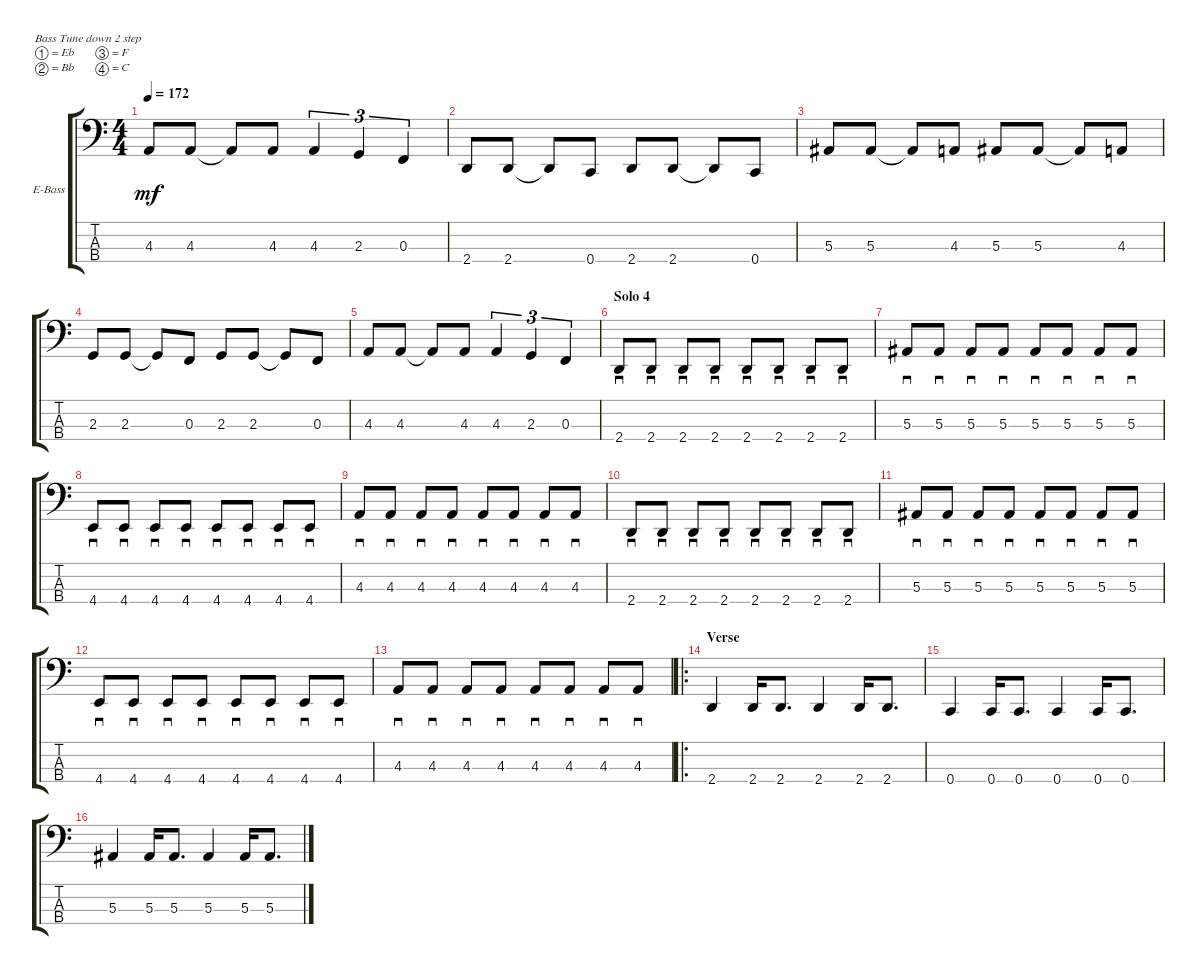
\bracketExtendMode groupsimilarinstruments
\firstSystemTrackNameOrientation horizontal
\otherSystemsTrackNameOrientation horizontal
\track ("Bass" "E-Bass") {instrument distortionguitar}
\staff {score tabs}
\tuning (Eb2 Bb1 F1 C1)
\ts (4 4)
\tempo 172
\clef f4
\ks c
4.3.8{dy mf} 4.3.8 4.3{t}.8 4.3.8 4.3.4{tu (3 2)} 2.3.4{tu (3 2)} 0.3.4{tu (3 2)} |
2.4.8 2.4.8 2.4{t}.8 0.4.8 2.4.8 2.4.8 2.4{t}.8 0.4.8 |
5.3{acc #}.8 5.3{acc #}.8 5.3{t acc #}.8 4.3.8 5.3{acc #}.8 5.3{acc #}.8 5.3{t acc #}.8 4.3.8 |
2.3.8 2.3.8 2.3{t}.8 0.3.8 2.3.8 2.3.8 2.3{t}.8 0.3.8 |
4.3.8 4.3.8 4.3{t}.8 4.3.8 4.3.4{tu (3 2)} 2.3.4{tu (3 2)} 0.3.4{tu (3 2)} |
\section ("" "Solo 4")
2.4.8{sd} 2.4.8{sd} 2.4.8{sd} 2.4.8{sd} 2.4.8{sd} 2.4.8{sd} 2.4.8{sd} 2.4.8{sd} |
5.3{acc #}.8{sd} 5.3{acc #}.8{sd} 5.3{acc #}.8{sd} 5.3{acc #}.8{sd} 5.3{acc #}.8{sd} 5.3{acc #}.8{sd} 5.3{acc #}.8{sd} 5.3{acc #}.8{sd} |
4.4.8{sd} 4.4.8{sd} 4.4.8{sd} 4.4.8{sd} 4.4.8{sd} 4.4.8{sd} 4.4.8{sd} 4.4.8{sd} |
4.3.8{sd} 4.3.8{sd} 4.3.8{sd} 4.3.8{sd} 4.3.8{sd} 4.3.8{sd} 4.3.8{sd} 4.3.8{sd} |
2.4.8{sd} 2.4.8{sd} 2.4.8{sd} 2.4.8{sd} 2.4.8{sd} 2.4.8{sd} 2.4.8{sd} 2.4.8{sd} |
5.3{acc #}.8{sd} 5.3{acc #}.8{sd} 5.3{acc #}.8{sd} 5.3{acc #}.8{sd} 5.3{acc #}.8{sd} 5.3{acc #}.8{sd} 5.3{acc #}.8{sd} 5.3{acc #}.8{sd} |
4.4.8{sd} 4.4.8{sd} 4.4.8{sd} 4.4.8{sd} 4.4.8{sd} 4.4.8{sd} 4.4.8{sd} 4.4.8{sd} |
4.3.8{sd} 4.3.8{sd} 4.3.8{sd} 4.3.8{sd} 4.3.8{sd} 4.3.8{sd} 4.3.8{sd} 4.3.8{sd} |
\ro
\section ("" "Verse")
2.4.4 2.4.16 2.4.8{d} 2.4.4 2.4.16 2.4.8{d} |
0.4.4 0.4.16 0.4.8{d} 0.4.4 0.4.16 0.4.8{d} |
5.3{acc #}.4 5.3{acc #}.16 5.3{acc #}.8{d} 5.3{acc #}.4 5.3{acc #}.16 5.3{acc #}.8{d}
